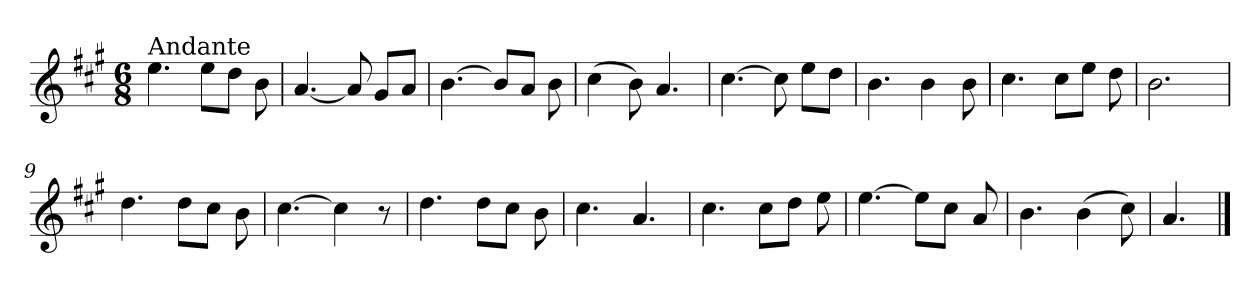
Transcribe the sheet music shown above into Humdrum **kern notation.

**kern
*part1
*staff1
*clefG2
*k[f#c#g#]
*A:
*M6/8
=1
!LO:TX:a:t=Andante
4.ee\
8ee\L
8dd\J
8b\
=2
[4.a/
8a/]
8g#/L
8a/J
=3
[4.b\
8b/L]
8a/J
8b\
=4
(>4cc#\
8b\)
4.a/
=5
[4.cc#\
8cc#\]
8ee\L
8dd\J
=6
4.b\
4b\
8b\
!!LO:LB:g=z
=7
4.cc#\
8cc#\L
8ee\J
8dd\
=8
2.b\
=9
4.dd\
8dd\L
8cc#\J
8b\
=10
[4.cc#\
4cc#\]
8r
=11
4.dd\
8dd\L
8cc#\J
8b\
=12
4.cc#\
4.a/
=13
4.cc#\
8cc#\L
8dd\J
8ee\
=14
[4.ee\
8ee\L]
8cc#\J
8a/
!!LO:LB:g=z
=15
4.b\
(>4b\
8cc#\)
=16
4.a/
==
*-
